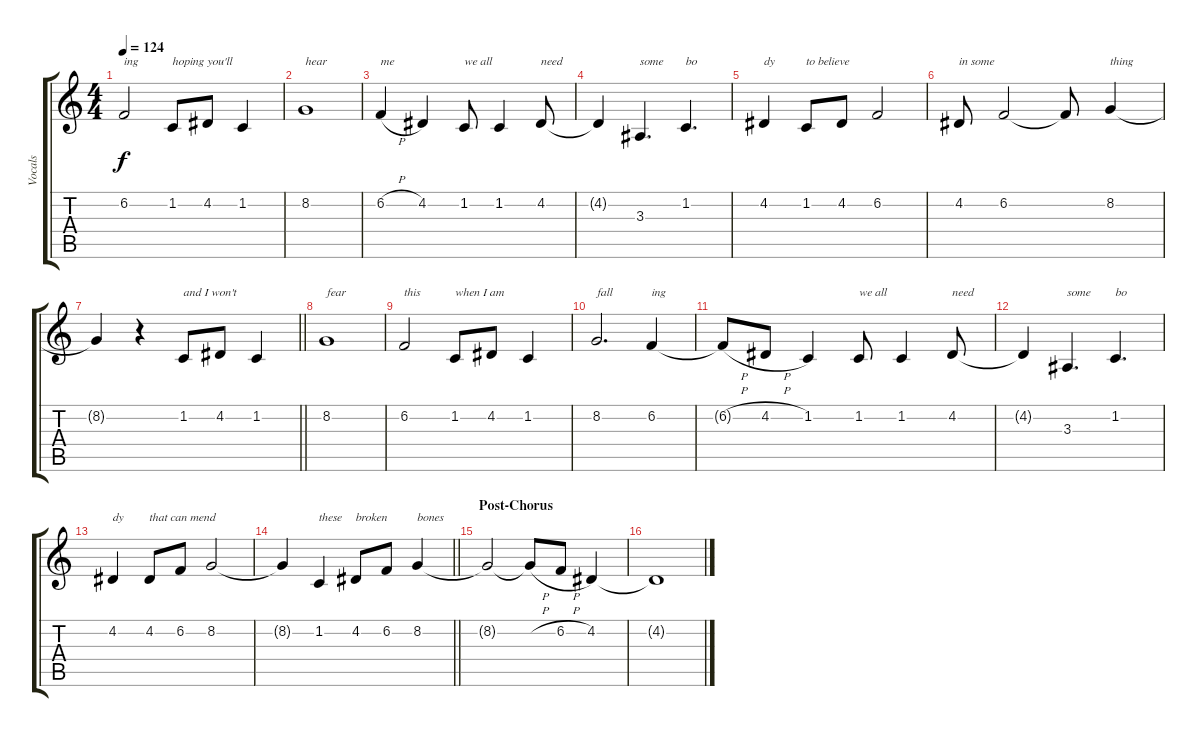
\track ("Vocals" "Vocals") {instrument synthvoice}
\staff {score tabs}
\tuning (E4 B3 G3 D3 A2 E2) {hide}
\ts (4 4)
\tempo 124
\clef g2
\ks c
6.2.2{txt "ing" dy f} 1.2.8{txt "hoping you'll"} 4.2.8 1.2.4 |
8.2.1{txt "hear"} |
6.2{h}.4{txt "me"} 4.2.4 1.2.8{txt "we all"} 1.2.4 4.2.8{txt "need"} |
4.2{t}.4 3.3.4{d txt "some"} 1.2.4{d txt "bo"} |
4.2.4{txt "dy"} 1.2.8{txt "to believe"} 4.2.8 6.2.2 |
4.2.8{txt "in some"} 6.2.2 6.2{t}.8 8.2.4{txt "thing"} |
\barLineRight lightlight
8.2{t}.4 r.4 1.2.8{txt "and I won't"} 4.2.8 1.2.4 |
8.2.1{txt "fear"} |
6.2.2{txt "this"} 1.2.8{txt "when I am"} 4.2.8 1.2.4 |
8.2.2{d txt "fall"} 6.2.4{txt "ing"} |
6.2{h t}.8 4.2{h}.8 1.2.4 1.2.8{txt "we all"} 1.2.4 4.2.8{txt "need"} |
4.2{t}.4 3.3.4{d txt "some"} 1.2.4{d txt "bo"} |
4.2.4{txt "dy"} 4.2.8{txt "that can mend"} 6.2.8 8.2.2 |
\barLineRight lightlight
8.2{t}.4 1.2.4{txt "these"} 4.2.8{txt "broken"} 6.2.8 8.2.4{txt "bones"} |
\section ("" "Post-Chorus")
8.2{t}.2 8.2{h t}.8 6.2{h}.8 4.2.4 |
4.2{t}.1
